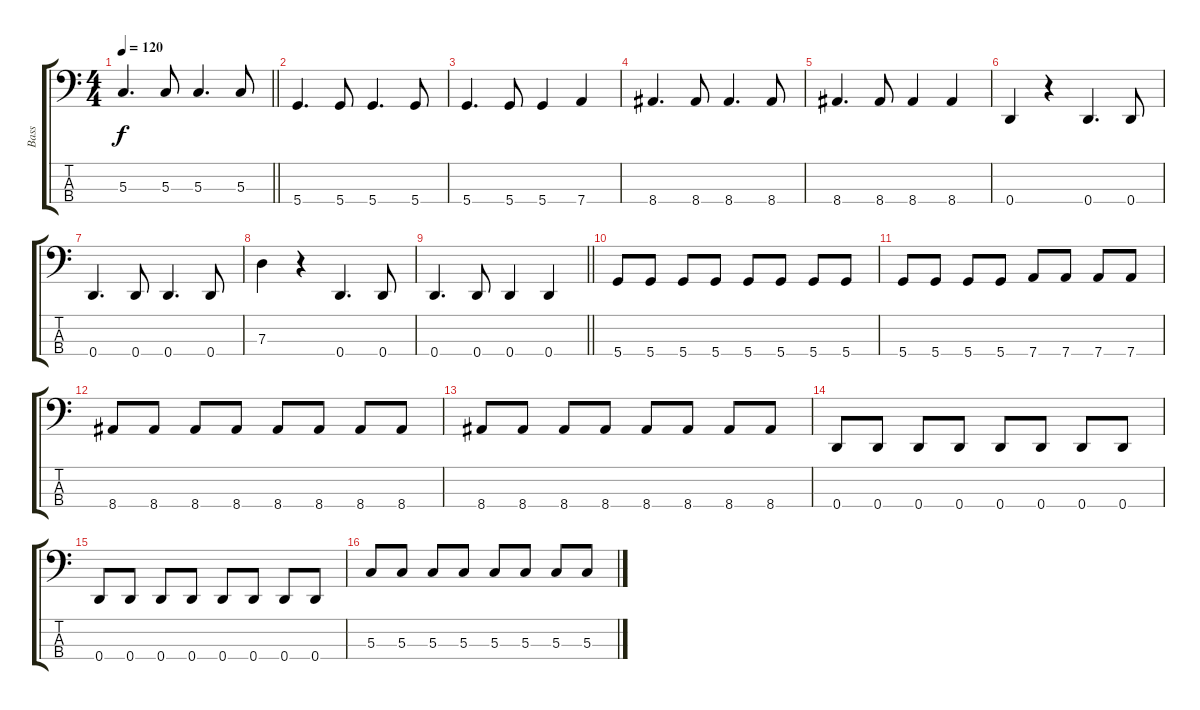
\track ("Bass" "Bass") {instrument electricbassfinger}
\staff {score tabs}
\tuning (F2 C2 G1 D1) {hide}
\ts (4 4)
\tempo 120
\clef f4
\barLineRight lightlight
\ks c
5.3.4{d dy f} 5.3.8 5.3.4{d} 5.3.8 |
5.4.4{d} 5.4.8 5.4.4{d} 5.4.8 |
5.4.4{d} 5.4.8 5.4.4 7.4.4 |
8.4.4{d} 8.4.8 8.4.4{d} 8.4.8 |
8.4.4{d} 8.4.8 8.4.4 8.4.4 |
0.4.4 r.4 0.4.4{d} 0.4.8 |
0.4.4{d} 0.4.8 0.4.4{d} 0.4.8 |
7.3.4 r.4 0.4.4{d} 0.4.8 |
\barLineRight lightlight
0.4.4{d} 0.4.8 0.4.4 0.4.4 |
5.4.8 5.4.8 5.4.8 5.4.8 5.4.8 5.4.8 5.4.8 5.4.8 |
5.4.8 5.4.8 5.4.8 5.4.8 7.4.8 7.4.8 7.4.8 7.4.8 |
8.4.8 8.4.8 8.4.8 8.4.8 8.4.8 8.4.8 8.4.8 8.4.8 |
8.4.8 8.4.8 8.4.8 8.4.8 8.4.8 8.4.8 8.4.8 8.4.8 |
0.4.8 0.4.8 0.4.8 0.4.8 0.4.8 0.4.8 0.4.8 0.4.8 |
0.4.8 0.4.8 0.4.8 0.4.8 0.4.8 0.4.8 0.4.8 0.4.8 |
5.3.8 5.3.8 5.3.8 5.3.8 5.3.8 5.3.8 5.3.8 5.3.8
